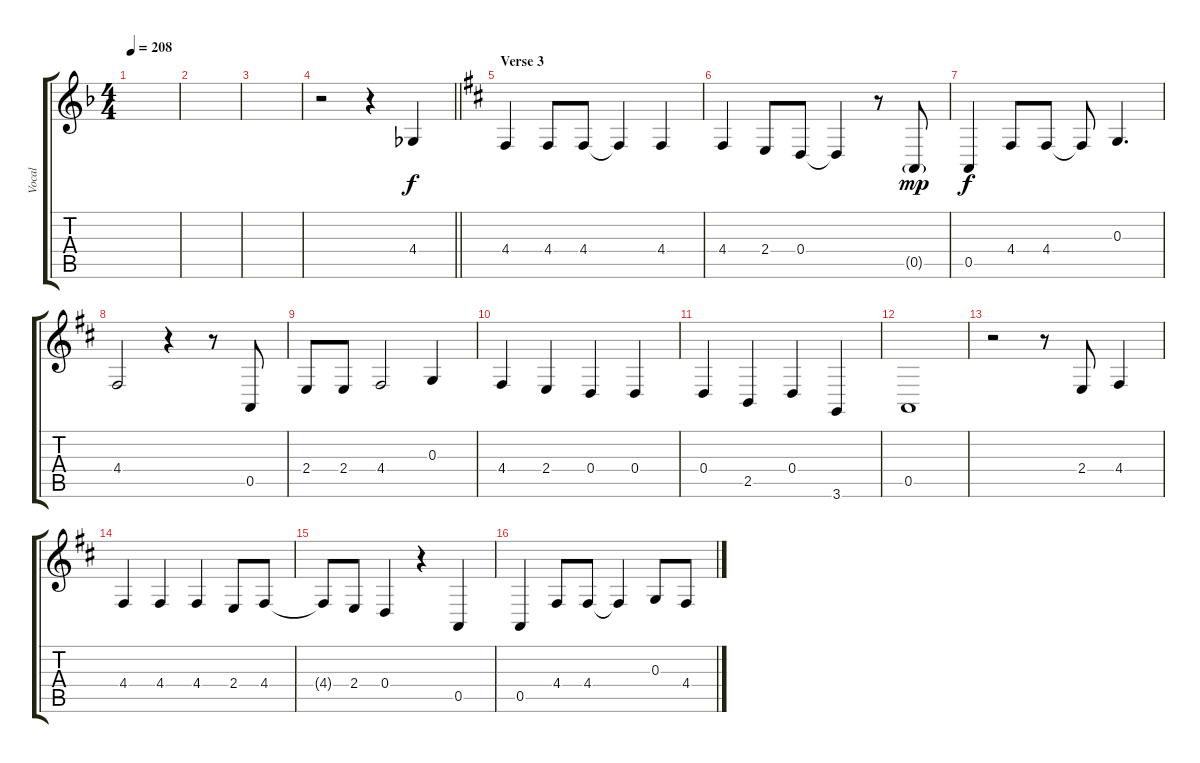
\track ("Vocal" "Vocal") {instrument brightacousticpiano}
\staff {score tabs}
\tuning (E4 B3 G3 D3 A2 E2) {hide}
\ts (4 4)
\tempo 208
\clef g2
\ks f
|
|
|
\barLineRight lightlight
r.2 r.4 4.4.4 |
\section ("" "Verse 3")
\ks d
4.4.4 4.4.8 4.4.8 4.4{t}.4 4.4.4 |
4.4.4 2.4.8 0.4.8 0.4{t}.4 r.8 0.5{g}.8{dy mp} |
0.5.4{dy f} 4.4.8 4.4.8 4.4{t}.8 0.3.4{d} |
4.4.2 r.4 r.8 0.5.8 |
2.4.8 2.4.8 4.4.2 0.3.4 |
4.4.4 2.4.4 0.4.4 0.4.4 |
0.4.4 2.5.4 0.4.4 3.6.4 |
0.5.1 |
r.2 r.8 2.4.8 4.4.4 |
4.4.4 4.4.4 4.4.4 2.4.8 4.4.8 |
4.4{t}.8 2.4.8 0.4.4 r.4 0.5.4 |
0.5.4 4.4.8 4.4.8 4.4{t}.4 0.3.8 4.4.8
